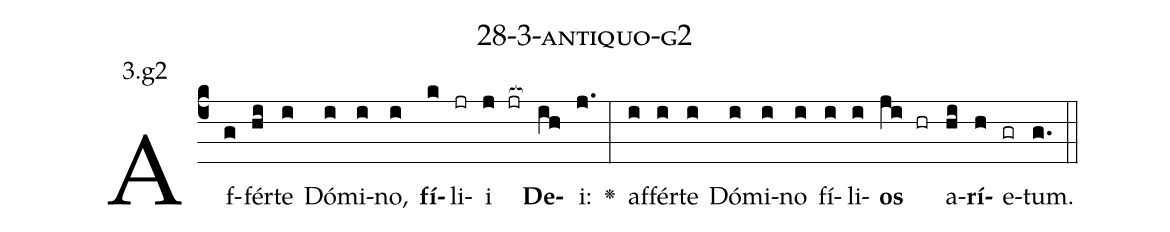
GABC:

name: 28-3-antiquo-g2;
annotation: 3.g2;
%%
(c4)Af(g)fér(hi)te(i) Dó(i)mi(i)no,(i) <b>fí</b>(k)li(jr)i(j jr[ocb:1{]) <b>De</b>(ih[ocb:0}])i:(j.) <v>\greheightstar</v>(:) af(i)fér(i)te(i) Dó(i)mi(i)no(i) fí(i)li(i)<b>os</b>(ji hr) a(hi)<b>rí</b>(h)e(gr)tum.(g.) (::)


%E(i) u(i) o(ji) u(hi) a(h) e.(g.) (::)
